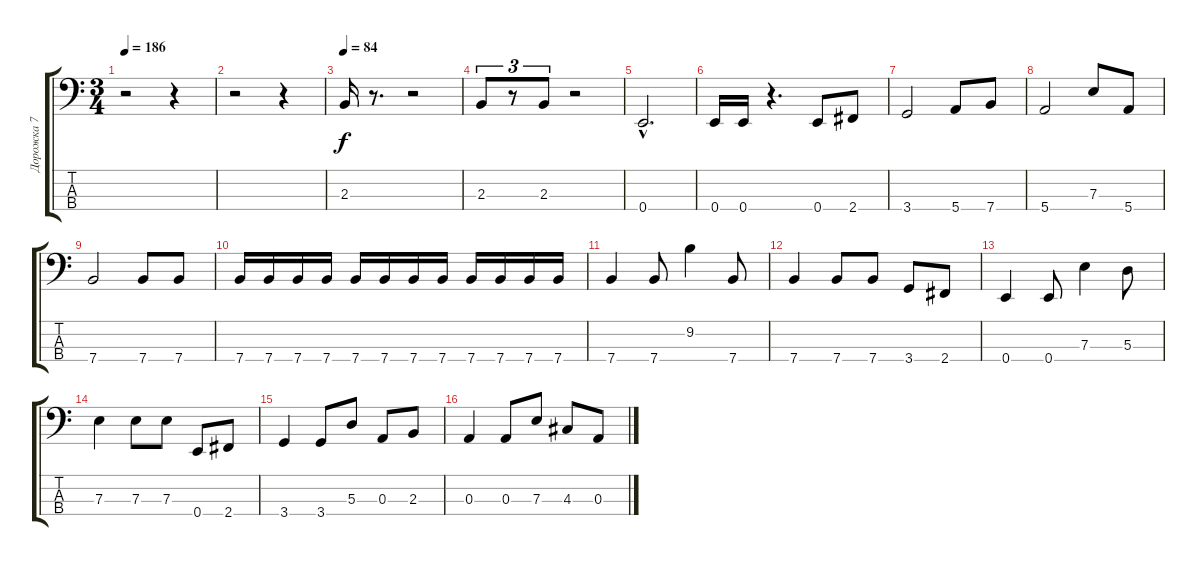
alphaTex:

\track ("Дорожка 7" "Дорожка 7") {instrument electricbasspick}
\staff {score tabs}
\tuning (G2 D2 A1 E1) {hide}
\ts (3 4)
\tempo 186
\clef f4
\ks c
r.2{dy f} r.4 |
r.2 r.4 |
\tempo 84
2.3.16 r.8{d} r.2 |
2.3.8{tu (3 2)} r.8{tu (3 2)} 2.3.8{tu (3 2)} r.2 |
0.4{hac}.2{d} |
0.4.16 0.4.16 r.4{d} 0.4.8 2.4.8 |
3.4.2 5.4.8 7.4.8 |
5.4.2 7.3.8 5.4.8 |
7.4.2 7.4.8 7.4.8 |
7.4.16 7.4.16 7.4.16 7.4.16 7.4.16 7.4.16 7.4.16 7.4.16 7.4.16 7.4.16 7.4.16 7.4.16 |
7.4.4 7.4.8 9.2.4 7.4.8 |
7.4.4 7.4.8 7.4.8 3.4.8 2.4.8 |
0.4.4 0.4.8 7.3.4 5.3.8 |
7.3.4 7.3.8 7.3.8 0.4.8 2.4.8 |
3.4.4 3.4.8 5.3.8 0.3.8 2.3.8 |
0.3.4 0.3.8 7.3.8 4.3.8 0.3.8
